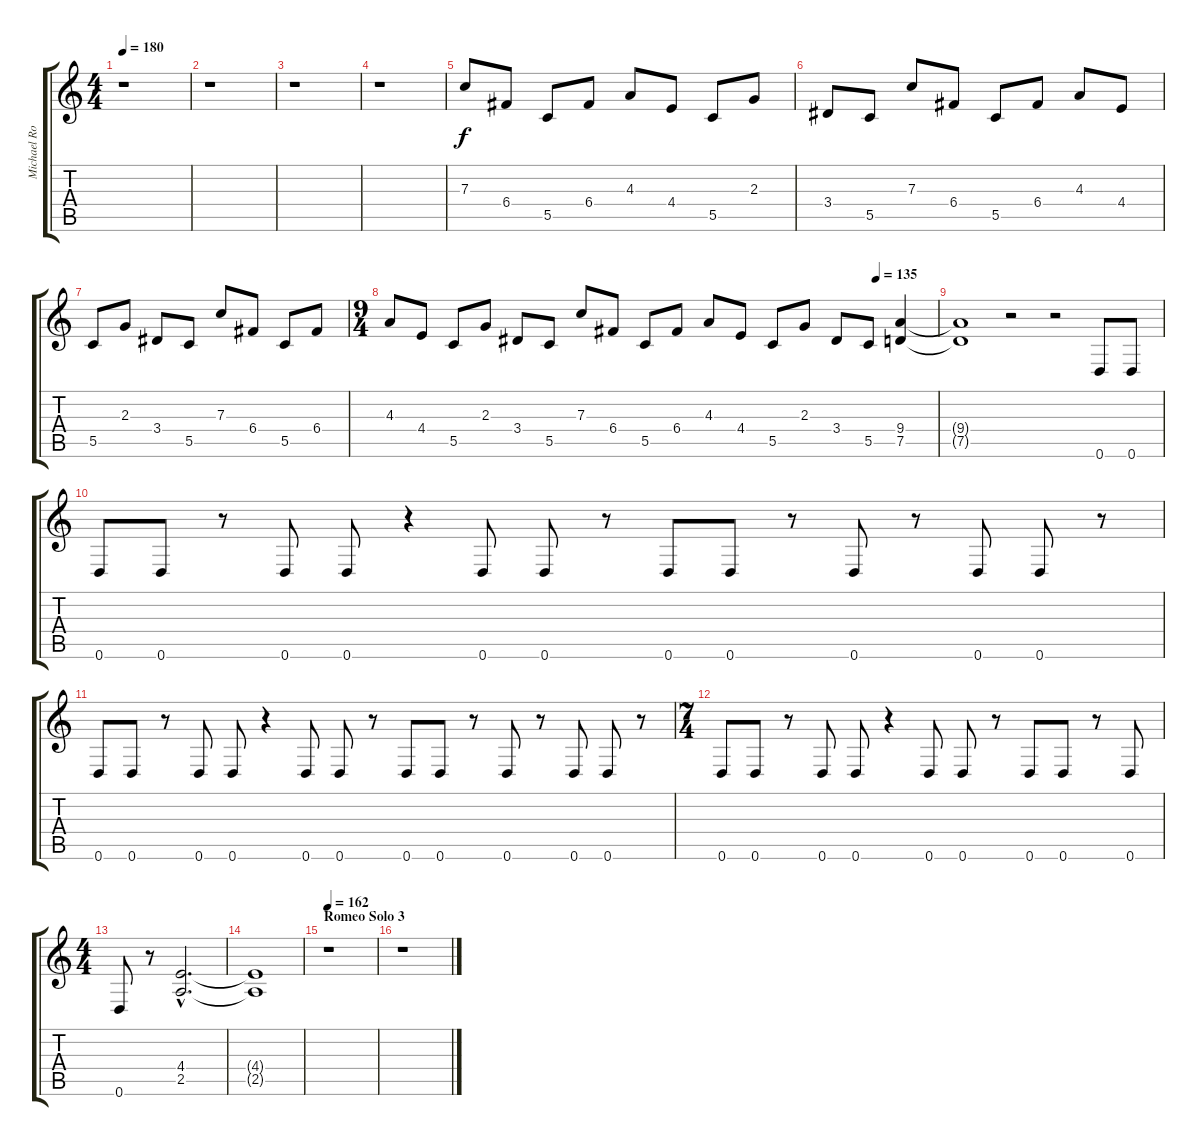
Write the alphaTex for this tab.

\track ("Michael Romeo Lead" "Michael Ro") {instrument distortionguitar}
\staff {score tabs}
\tuning (D4 A3 F3 C3 G2 D2) {hide}
\ts (4 4)
\tempo 180
\clef g2
\ks c
r.1{dy f} |
r.1 |
r.1 |
r.1 |
7.3.8{volume 16 balance 8} 6.4.8 5.5.8 6.4.8 4.3.8 4.4.8 5.5.8 2.3.8 |
3.4.8 5.5.8 7.3.8 6.4.8 5.5.8 6.4.8 4.3.8 4.4.8 |
5.5.8 2.3.8 3.4.8 5.5.8 7.3.8 6.4.8 5.5.8 6.4.8 |
\ts (9 4)
\tempo (135 0.8888888888888888)
4.3.8 4.4.8 5.5.8 2.3.8 3.4.8 5.5.8 7.3.8 6.4.8 5.5.8 6.4.8 4.3.8 4.4.8 5.5.8 2.3.8 3.4.8 5.5.8 (9.4 7.5).4 |
(9.4{t} 7.5{t}).1 r.2 r.2 0.6.8 0.6.8 |
0.6.8 0.6.8 r.8 0.6.8 0.6.8 r.4 0.6.8 0.6.8 r.8 0.6.8 0.6.8 r.8 0.6.8 r.8 0.6.8 0.6.8 r.8 |
0.6.8 0.6.8 r.8 0.6.8 0.6.8 r.4 0.6.8 0.6.8 r.8 0.6.8 0.6.8 r.8 0.6.8 r.8 0.6.8 0.6.8 r.8 |
\ts (7 4)
0.6.8 0.6.8 r.8 0.6.8 0.6.8 r.4 0.6.8 0.6.8 r.8 0.6.8 0.6.8 r.8 0.6.8 |
\ts (4 4)
0.6.8 r.8 (4.4{hac} 2.5{hac}).2{d} |
(4.4{t} 2.5{t}).1 |
\section ("" "Romeo Solo 3")
\tempo 162
r.1 |
r.1
